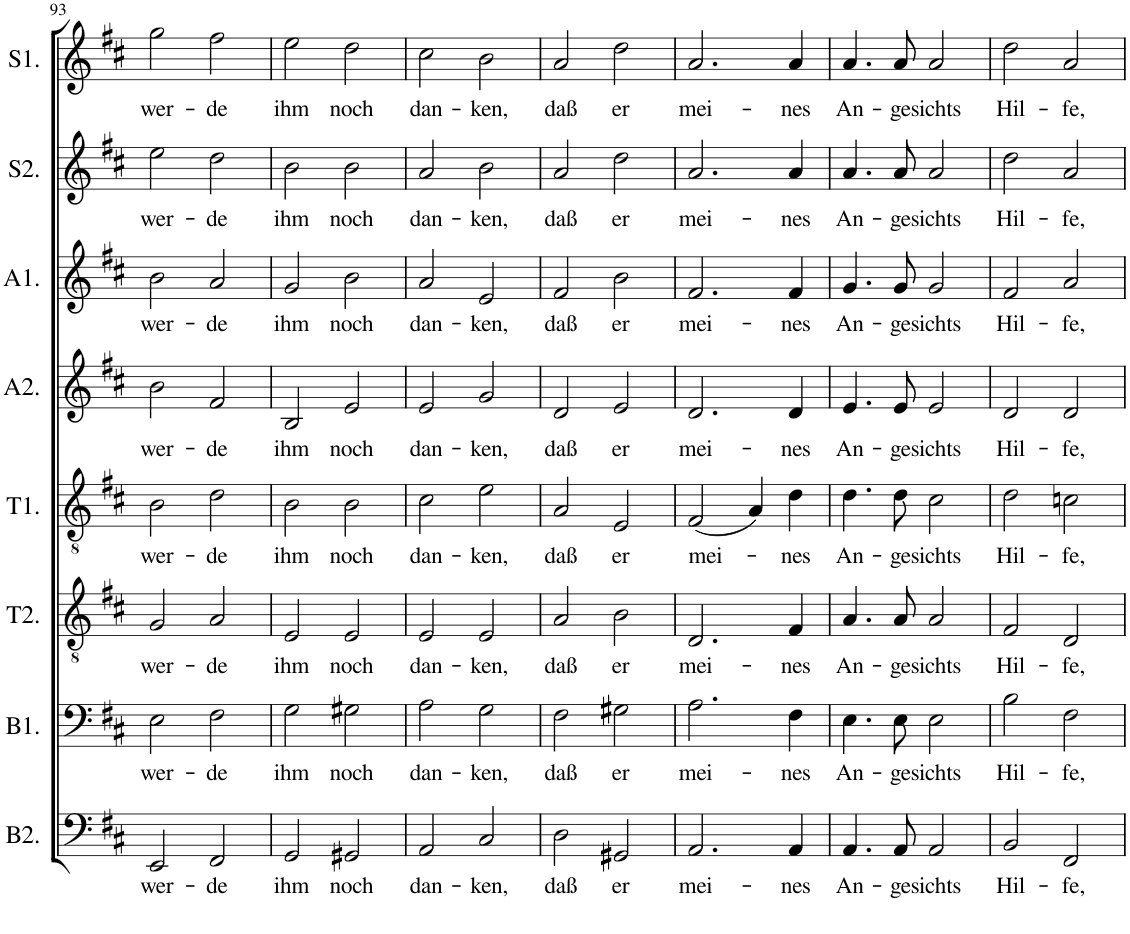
**kern	**text	**kern	**text	**kern	**text	**kern	**text	**kern	**text	**kern	**text	**kern	**text	**kern	**text
*part8	*part8	*part7	*part7	*part6	*part6	*part5	*part5	*part4	*part4	*part3	*part3	*part2	*part2	*part1	*part1
*staff8	*staff8	*staff7	*staff7	*staff6	*staff6	*staff5	*staff5	*staff4	*staff4	*staff3	*staff3	*staff2	*staff2	*staff1	*staff1
*I"Bass 2	*	*I"Bass 1	*	*I"Tenor 2	*	*I"Tenor 1	*	*I"Alt 2	*	*I"Alt 1	*	*I"Sopran 2	*	*I"Sopran 1	*
*I'B2.	*	*I'B1.	*	*I'T2.	*	*I'T1.	*	*I'A2.	*	*I'A1.	*	*I'S2.	*	*I'S1.	*
!!LO:PB:g=z
*clefF4	*	*clefF4	*	*clefGv2	*	*clefGv2	*	*clefG2	*	*clefG2	*	*clefG2	*	*clefG2	*
*k[f#c#]	*	*k[f#c#]	*	*k[f#c#]	*	*k[f#c#]	*	*k[f#c#]	*	*k[f#c#]	*	*k[f#c#]	*	*k[f#c#]	*
*M4/4	*	*M4/4	*	*M4/4	*	*M4/4	*	*M4/4	*	*M4/4	*	*M4/4	*	*M4/4	*
*met(c)	*	*met(c)	*	*met(c)	*	*met(c)	*	*met(c)	*	*met(c)	*	*met(c)	*	*met(c)	*
=93	=93	=93	=93	=93	=93	=93	=93	=93	=93	=93	=93	=93	=93	=93	=93
!	!LO:LY:b	!	!LO:LY:b	!	!LO:LY:b	!	!LO:LY:b	!	!LO:LY:b	!	!LO:LY:b	!	!LO:LY:b	!	!LO:LY:b
2EE/	wer-	2E\	wer-	2G/	wer-	2B\	wer-	2b\	wer-	2b\	wer-	2ee\	wer-	2gg\	wer-
!	!LO:LY:b	!	!LO:LY:b	!	!LO:LY:b	!	!LO:LY:b	!	!LO:LY:b	!	!LO:LY:b	!	!LO:LY:b	!	!LO:LY:b
2FF#/	-de	2F#\	-de	2A/	-de	2d\	-de	2f#/	-de	2a/	-de	2dd\	-de	2ff#\	-de
=94	=94	=94	=94	=94	=94	=94	=94	=94	=94	=94	=94	=94	=94	=94	=94
!	!LO:LY:b	!	!LO:LY:b	!	!LO:LY:b	!	!LO:LY:b	!	!LO:LY:b	!	!LO:LY:b	!	!LO:LY:b	!	!LO:LY:b
2GG/	ihm	2G\	ihm	2E/	ihm	2B\	ihm	2B/	ihm	2g/	ihm	2b\	ihm	2ee\	ihm
!	!LO:LY:b	!	!LO:LY:b	!	!LO:LY:b	!	!LO:LY:b	!	!LO:LY:b	!	!LO:LY:b	!	!LO:LY:b	!	!LO:LY:b
2GG#X/	noch	2G#X\	noch	2E/	noch	2B\	noch	2e/	noch	2b\	noch	2b\	noch	2dd\	noch
=95	=95	=95	=95	=95	=95	=95	=95	=95	=95	=95	=95	=95	=95	=95	=95
!	!LO:LY:b	!	!LO:LY:b	!	!LO:LY:b	!	!LO:LY:b	!	!LO:LY:b	!	!LO:LY:b	!	!LO:LY:b	!	!LO:LY:b
2AA/	dan-	2A\	dan-	2E/	dan-	2c#\	dan-	2e/	dan-	2a/	dan-	2a/	dan-	2cc#\	dan-
!	!LO:LY:b	!	!LO:LY:b	!	!LO:LY:b	!	!LO:LY:b	!	!LO:LY:b	!	!LO:LY:b	!	!LO:LY:b	!	!LO:LY:b
2C#/	-ken,	2G\	-ken,	2E/	-ken,	2e\	-ken,	2g/	-ken,	2e/	-ken,	2b\	-ken,	2b\	-ken,
=96	=96	=96	=96	=96	=96	=96	=96	=96	=96	=96	=96	=96	=96	=96	=96
!	!LO:LY:b	!	!LO:LY:b	!	!LO:LY:b	!	!LO:LY:b	!	!LO:LY:b	!	!LO:LY:b	!	!LO:LY:b	!	!LO:LY:b
2D\	daß	2F#\	daß	2A/	daß	2A/	daß	2d/	daß	2f#/	daß	2a/	daß	2a/	daß
!	!LO:LY:b	!	!LO:LY:b	!	!LO:LY:b	!	!LO:LY:b	!	!LO:LY:b	!	!LO:LY:b	!	!LO:LY:b	!	!LO:LY:b
2GG#X/	er	2G#X\	er	2B\	er	2E/	er	2e/	er	2b\	er	2dd\	er	2dd\	er
=97	=97	=97	=97	=97	=97	=97	=97	=97	=97	=97	=97	=97	=97	=97	=97
!	!LO:LY:b	!	!LO:LY:b	!	!LO:LY:b	!	!LO:LY:b	!	!LO:LY:b	!	!LO:LY:b	!	!LO:LY:b	!	!LO:LY:b
2.AA/	mei-	2.A\	mei-	2.D/	mei-	(2F#/	mei-	2.d/	mei-	2.f#/	mei-	2.a/	mei-	2.a/	mei-
.	.	.	.	.	.	4A/)	.	.	.	.	.	.	.	.	.
!	!LO:LY:b	!	!LO:LY:b	!	!LO:LY:b	!	!LO:LY:b	!	!LO:LY:b	!	!LO:LY:b	!	!LO:LY:b	!	!LO:LY:b
4AA/	-nes	4F#\	-nes	4F#/	-nes	4d\	-nes	4d/	-nes	4f#/	-nes	4a/	-nes	4a/	-nes
=98	=98	=98	=98	=98	=98	=98	=98	=98	=98	=98	=98	=98	=98	=98	=98
!	!LO:LY:b	!	!LO:LY:b	!	!LO:LY:b	!	!LO:LY:b	!	!LO:LY:b	!	!LO:LY:b	!	!LO:LY:b	!	!LO:LY:b
4.AA/	An-	4.E\	An-	4.A/	An-	4.d\	An-	4.e/	An-	4.g/	An-	4.a/	An-	4.a/	An-
!	!LO:LY:b	!	!LO:LY:b	!	!LO:LY:b	!	!LO:LY:b	!	!LO:LY:b	!	!LO:LY:b	!	!LO:LY:b	!	!LO:LY:b
8AA/	-ge-	8E\	-ge-	8A/	-ge-	8d\	-ge-	8e/	-ge-	8g/	-ge-	8a/	-ge-	8a/	-ge-
!	!LO:LY:b	!	!LO:LY:b	!	!LO:LY:b	!	!LO:LY:b	!	!LO:LY:b	!	!LO:LY:b	!	!LO:LY:b	!	!LO:LY:b
2AA/	-sichts	2E\	-sichts	2A/	-sichts	2c#\	-sichts	2e/	-sichts	2g/	-sichts	2a/	-sichts	2a/	-sichts
=99	=99	=99	=99	=99	=99	=99	=99	=99	=99	=99	=99	=99	=99	=99	=99
!	!LO:LY:b	!	!LO:LY:b	!	!LO:LY:b	!	!LO:LY:b	!	!LO:LY:b	!	!LO:LY:b	!	!LO:LY:b	!	!LO:LY:b
2BB/	Hil-	2B\	Hil-	2F#/	Hil-	2d\	Hil-	2d/	Hil-	2f#/	Hil-	2dd\	Hil-	2dd\	Hil-
!	!LO:LY:b	!	!LO:LY:b	!	!LO:LY:b	!	!LO:LY:b	!	!LO:LY:b	!	!LO:LY:b	!	!LO:LY:b	!	!LO:LY:b
2FF#/	-fe,	2F#\	-fe,	2D/	-fe,	2cn\	-fe,	2d/	-fe,	2a/	-fe,	2a/	-fe,	2a/	-fe,
=	=	=	=	=	=	=	=	=	=	=	=	=	=	=	=
*-	*-	*-	*-	*-	*-	*-	*-	*-	*-	*-	*-	*-	*-	*-	*-
